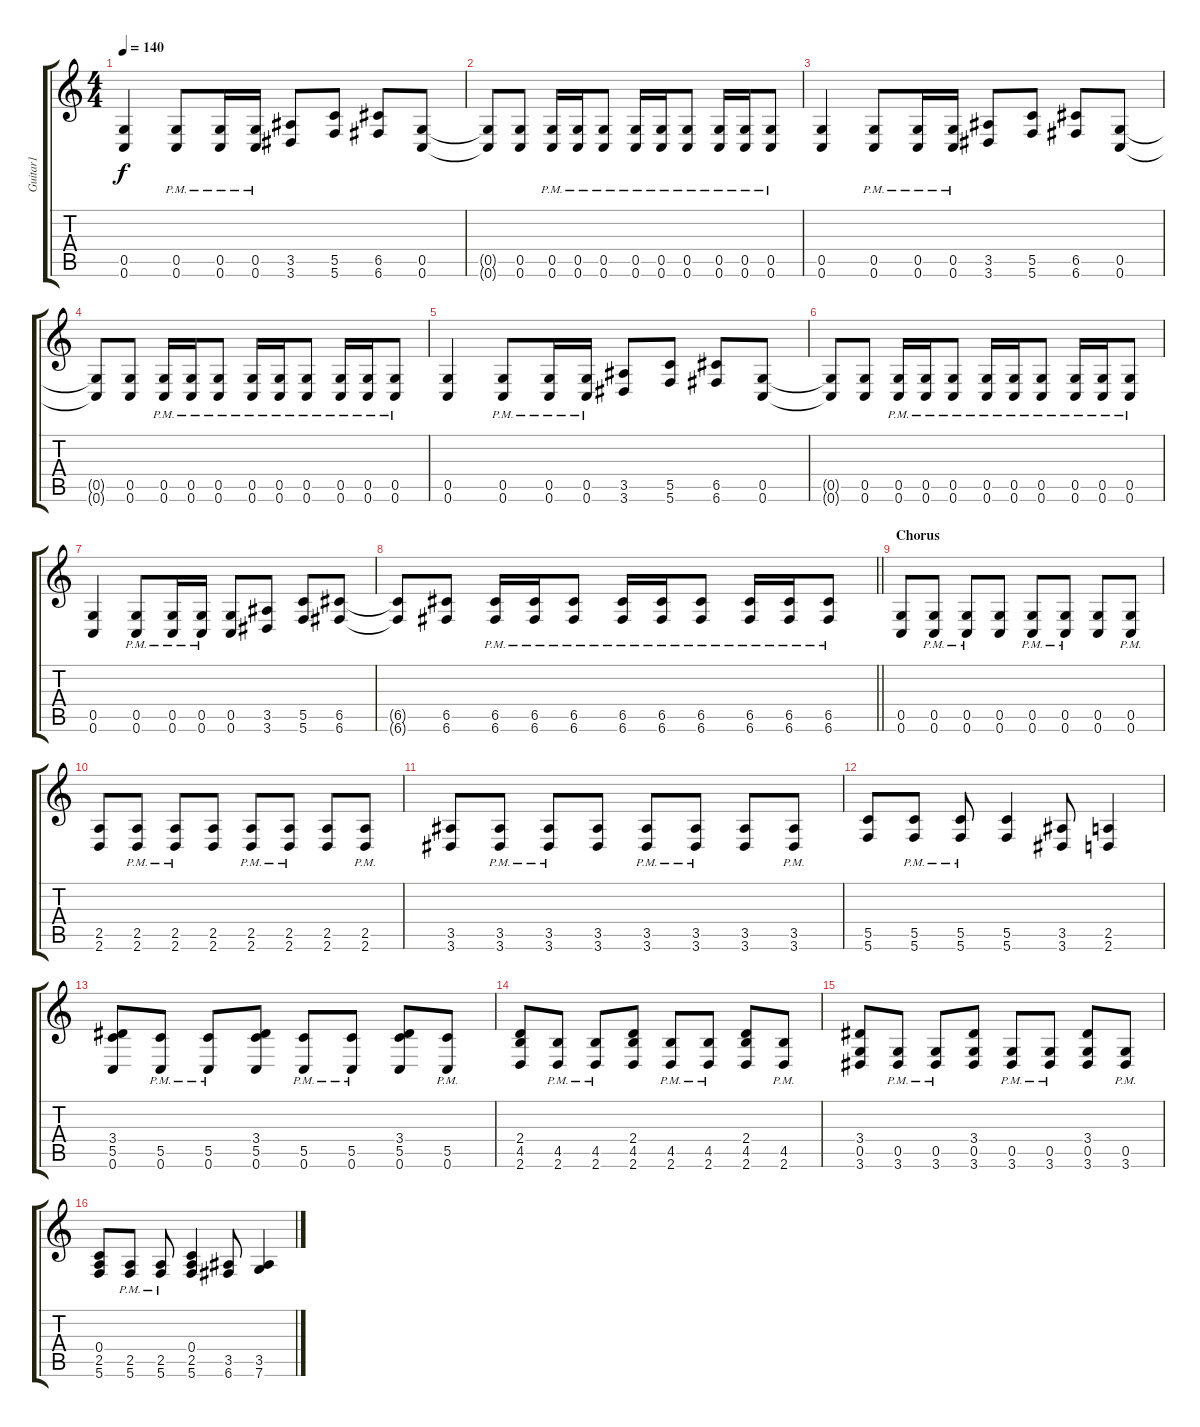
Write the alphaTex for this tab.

\track ("Guitar1" "Guitar1") {instrument distortionguitar}
\staff {score tabs}
\tuning (C4 A3 F3 C3 G2 C2) {hide}
\ts (4 4)
\tempo 140
\clef g2
\ks c
(0.5 0.6).4{dy f} (0.5{pm} 0.6{pm}).8 (0.5{pm} 0.6{pm}).16 (0.5{pm} 0.6{pm}).16 (3.5 3.6).8 (5.5 5.6).8 (6.5 6.6).8 (0.5 0.6).8 |
(0.5{t} 0.6{t}).8 (0.5 0.6).8 (0.5{pm} 0.6{pm}).16 (0.5{pm} 0.6{pm}).16 (0.5{pm} 0.6{pm}).8 (0.5{pm} 0.6{pm}).16 (0.5{pm} 0.6{pm}).16 (0.5{pm} 0.6{pm}).8 (0.5{pm} 0.6{pm}).16 (0.5{pm} 0.6{pm}).16 (0.5{pm} 0.6{pm}).8 |
(0.5 0.6).4 (0.5{pm} 0.6{pm}).8 (0.5{pm} 0.6{pm}).16 (0.5{pm} 0.6{pm}).16 (3.5 3.6).8 (5.5 5.6).8 (6.5 6.6).8 (0.5 0.6).8 |
(0.5{t} 0.6{t}).8 (0.5 0.6).8 (0.5{pm} 0.6{pm}).16 (0.5{pm} 0.6{pm}).16 (0.5{pm} 0.6{pm}).8 (0.5{pm} 0.6{pm}).16 (0.5{pm} 0.6{pm}).16 (0.5{pm} 0.6{pm}).8 (0.5{pm} 0.6{pm}).16 (0.5{pm} 0.6{pm}).16 (0.5{pm} 0.6{pm}).8 |
(0.5 0.6).4 (0.5{pm} 0.6{pm}).8 (0.5{pm} 0.6{pm}).16 (0.5{pm} 0.6{pm}).16 (3.5 3.6).8 (5.5 5.6).8 (6.5 6.6).8 (0.5 0.6).8 |
(0.5{t} 0.6{t}).8 (0.5 0.6).8 (0.5{pm} 0.6{pm}).16 (0.5{pm} 0.6{pm}).16 (0.5{pm} 0.6{pm}).8 (0.5{pm} 0.6{pm}).16 (0.5{pm} 0.6{pm}).16 (0.5{pm} 0.6{pm}).8 (0.5{pm} 0.6{pm}).16 (0.5{pm} 0.6{pm}).16 (0.5{pm} 0.6{pm}).8 |
(0.5 0.6).4 (0.5{pm} 0.6{pm}).8 (0.5{pm} 0.6{pm}).16 (0.5{pm} 0.6{pm}).16 (0.5 0.6).8 (3.5 3.6).8 (5.5 5.6).8 (6.5 6.6).8 |
\barLineRight lightlight
(6.5{t} 6.6{t}).8 (6.5 6.6).8 (6.5{pm} 6.6{pm}).16 (6.5{pm} 6.6{pm}).16 (6.5{pm} 6.6{pm}).8 (6.5{pm} 6.6{pm}).16 (6.5{pm} 6.6{pm}).16 (6.5{pm} 6.6{pm}).8 (6.5{pm} 6.6{pm}).16 (6.5{pm} 6.6{pm}).16 (6.5{pm} 6.6{pm}).8 |
\section ("" "Chorus")
(0.5 0.6).8 (0.5{pm} 0.6{pm}).8 (0.5{pm} 0.6{pm}).8 (0.5 0.6).8 (0.5{pm} 0.6{pm}).8 (0.5{pm} 0.6{pm}).8 (0.5 0.6).8 (0.5{pm} 0.6{pm}).8 |
(2.5 2.6).8 (2.5{pm} 2.6{pm}).8 (2.5{pm} 2.6{pm}).8 (2.5 2.6).8 (2.5{pm} 2.6{pm}).8 (2.5{pm} 2.6{pm}).8 (2.5 2.6).8 (2.5{pm} 2.6{pm}).8 |
(3.5 3.6).8 (3.5{pm} 3.6{pm}).8 (3.5{pm} 3.6{pm}).8 (3.5 3.6).8 (3.5{pm} 3.6{pm}).8 (3.5{pm} 3.6{pm}).8 (3.5 3.6).8 (3.5{pm} 3.6{pm}).8 |
(5.5 5.6).8 (5.5{pm} 5.6{pm}).8 (5.5{pm} 5.6{pm}).8 (5.5 5.6).4 (3.5 3.6).8 (2.5 2.6).4 |
(3.4 5.5 0.6).8 (5.5{pm} 0.6{pm}).8 (5.5{pm} 0.6{pm}).8 (3.4 5.5 0.6).8 (5.5{pm} 0.6{pm}).8 (5.5{pm} 0.6{pm}).8 (3.4 5.5 0.6).8 (5.5{pm} 0.6{pm}).8 |
(2.4 4.5 2.6).8 (4.5{pm} 2.6{pm}).8 (4.5{pm} 2.6{pm}).8 (2.4 4.5 2.6).8 (4.5{pm} 2.6{pm}).8 (4.5{pm} 2.6{pm}).8 (2.4 4.5 2.6).8 (4.5{pm} 2.6{pm}).8 |
(3.4 0.5 3.6).8 (0.5{pm} 3.6{pm}).8 (0.5{pm} 3.6{pm}).8 (3.4 0.5 3.6).8 (0.5{pm} 3.6{pm}).8 (0.5{pm} 3.6{pm}).8 (3.4 0.5 3.6).8 (0.5{pm} 3.6{pm}).8 |
(0.4 2.5 5.6).8 (2.5{pm} 5.6{pm}).8 (2.5{pm} 5.6{pm}).8 (0.4 2.5 5.6).4 (3.5 6.6).8 (3.5 7.6).4
